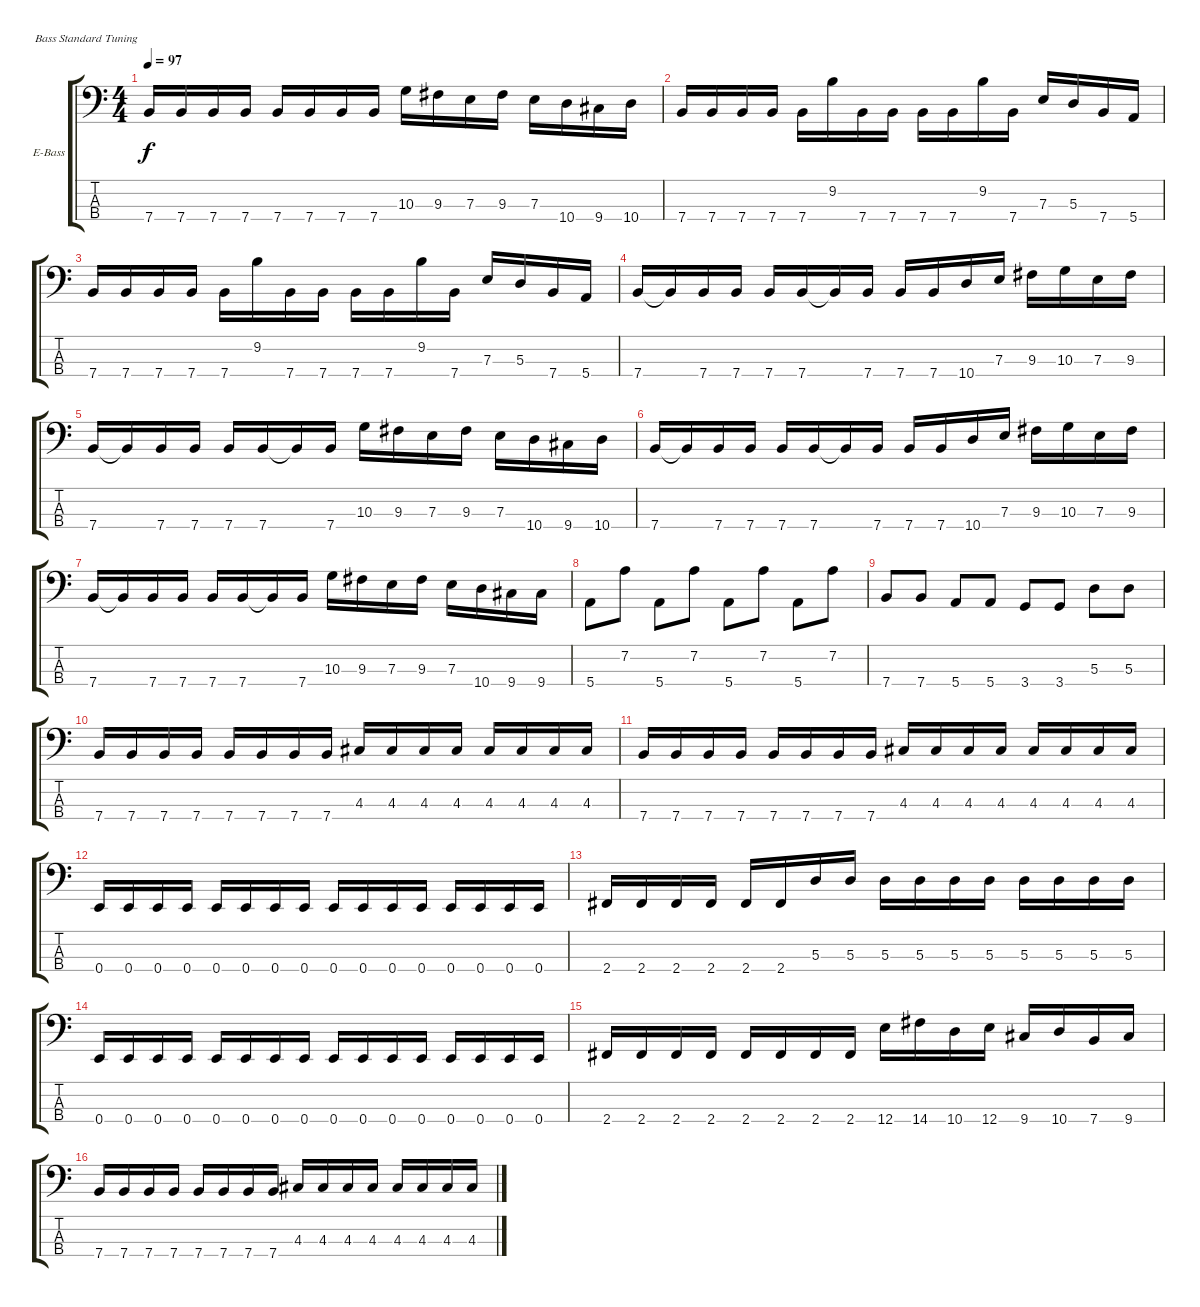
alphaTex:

\defaultSystemsLayout 4
\bracketExtendMode groupsimilarinstruments
\firstSystemTrackNameOrientation horizontal
\otherSystemsTrackNameOrientation horizontal
\track ("Electric Bass" "E-Bass") {instrument electricbassfinger}
\staff {score tabs}
\tuning (G2 D2 A1 E1)
\ts (4 4)
\tempo 97
\clef f4
\ks c
7.4.16{dy f} 7.4.16 7.4.16 7.4.16 7.4.16 7.4.16 7.4.16 7.4.16 10.3.16 9.3.16 7.3.16 9.3.16 7.3.16 10.4.16 9.4.16 10.4.16 |
7.4.16 7.4.16 7.4.16 7.4.16 7.4.16 9.2.16 7.4.16 7.4.16 7.4.16 7.4.16 9.2.16 7.4.16 7.3.16 5.3.16 7.4.16 5.4.16 |
7.4.16 7.4.16 7.4.16 7.4.16 7.4.16 9.2.16 7.4.16 7.4.16 7.4.16 7.4.16 9.2.16 7.4.16 7.3.16 5.3.16 7.4.16 5.4.16 |
7.4.16 7.4{t}.16 7.4.16 7.4.16 7.4.16 7.4.16 7.4{t}.16 7.4.16 7.4.16 7.4.16 10.4.16 7.3.16 9.3.16 10.3.16 7.3.16 9.3.16 |
7.4.16 7.4{t}.16 7.4.16 7.4.16 7.4.16 7.4.16 7.4{t}.16 7.4.16 10.3.16 9.3.16 7.3.16 9.3.16 7.3.16 10.4.16 9.4.16 10.4.16 |
7.4.16 7.4{t}.16 7.4.16 7.4.16 7.4.16 7.4.16 7.4{t}.16 7.4.16 7.4.16 7.4.16 10.4.16 7.3.16 9.3.16 10.3.16 7.3.16 9.3.16 |
7.4.16 7.4{t}.16 7.4.16 7.4.16 7.4.16 7.4.16 7.4{t}.16 7.4.16 10.3.16 9.3.16 7.3.16 9.3.16 7.3.16 10.4.16 9.4.16 9.4.16 |
5.4.8 7.2.8 5.4.8 7.2.8 5.4.8 7.2.8 5.4.8 7.2.8 |
7.4.8 7.4.8 5.4.8 5.4.8 3.4.8 3.4.8 5.3.8 5.3.8 |
7.4.16 7.4.16 7.4.16 7.4.16 7.4.16 7.4.16 7.4.16 7.4.16 4.3.16 4.3.16 4.3.16 4.3.16 4.3.16 4.3.16 4.3.16 4.3.16 |
7.4.16 7.4.16 7.4.16 7.4.16 7.4.16 7.4.16 7.4.16 7.4.16 4.3.16 4.3.16 4.3.16 4.3.16 4.3.16 4.3.16 4.3.16 4.3.16 |
0.4.16 0.4.16 0.4.16 0.4.16 0.4.16 0.4.16 0.4.16 0.4.16 0.4.16 0.4.16 0.4.16 0.4.16 0.4.16 0.4.16 0.4.16 0.4.16 |
2.4.16 2.4.16 2.4.16 2.4.16 2.4.16 2.4.16 5.3.16 5.3.16 5.3.16 5.3.16 5.3.16 5.3.16 5.3.16 5.3.16 5.3.16 5.3.16 |
0.4.16 0.4.16 0.4.16 0.4.16 0.4.16 0.4.16 0.4.16 0.4.16 0.4.16 0.4.16 0.4.16 0.4.16 0.4.16 0.4.16 0.4.16 0.4.16 |
2.4.16 2.4.16 2.4.16 2.4.16 2.4.16 2.4.16 2.4.16 2.4.16 12.4.16 14.4.16 10.4.16 12.4.16 9.4.16 10.4.16 7.4.16 9.4.16 |
7.4.16 7.4.16 7.4.16 7.4.16 7.4.16 7.4.16 7.4.16 7.4.16 4.3.16 4.3.16 4.3.16 4.3.16 4.3.16 4.3.16 4.3.16 4.3.16
